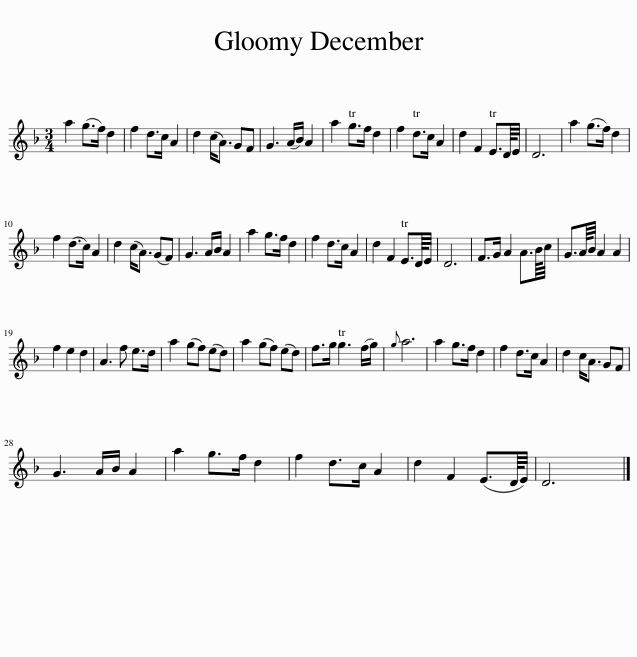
X:1
L:1/8
M:3/4
I:linebreak $
K:Dmin
V:1 treble
V:1
 a2 (g>f) d2 | f2 d>c A2 | d2 (c<A) GF | G3 (A/B/) A2 | a2 g>f d2 | %5
 f2 d>c A2 | d2 F2 E3/2D/8E/4 | D6 | a2 (g>f) d2 |$ f2 (d>c) A2 | %10
 d2 (c<A) (GF) | G3 A/B/ A2 | a2 g>f d2 | f2 d>c A2 | d2 F2 E3/2D/8E/4 | %15
 D6 | F>G A2 A3/2B/8c/4 | G3/2A/8B/4 A2 A2 |$ f2 e2 d2 | A3 f e>d | %20
 a2 (gf) (ed) | a2 (gf) (ed) | f>g g3 (f/g/) |{g} a6 | a2 g>f d2 | %25
 f2 d>c A2 | d2 c<A GF |$ G3 A/B/ A2 | a2 g>f d2 | f2 d>c A2 | %30
 d2 F2 (E3/2D/8E/4) | D6 |] %32
